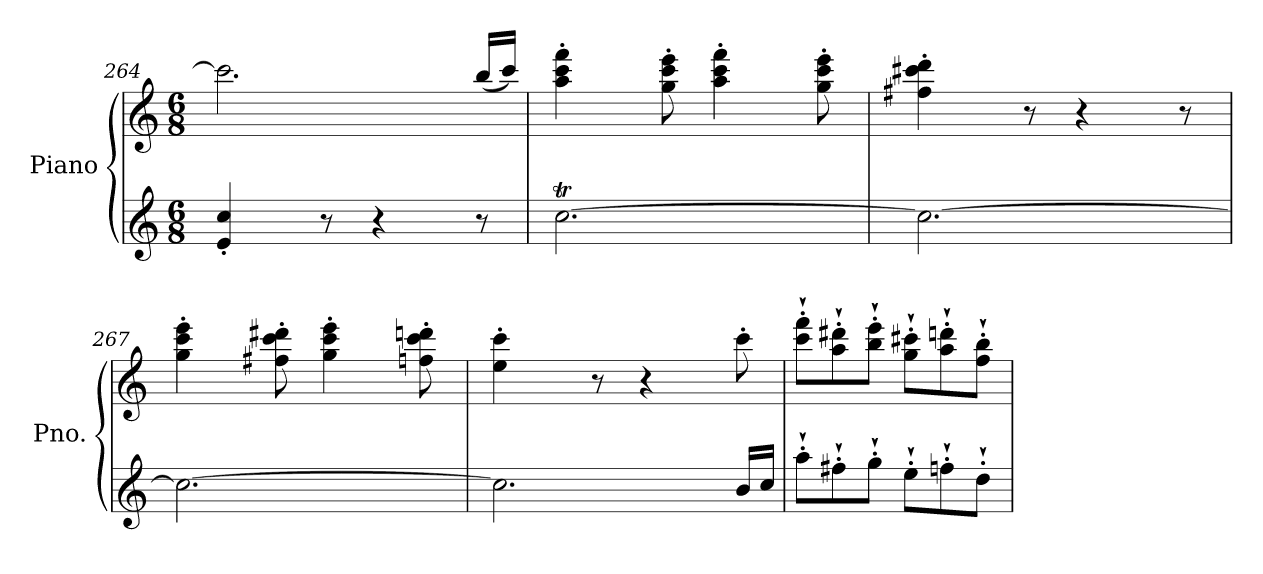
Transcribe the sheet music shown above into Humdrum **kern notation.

**kern	**kern
*part1	*part1
*staff2	*staff1
*I"Piano	*
*I'Pno.	*
!!LO:PB:g=z
*clefG2	*clefG2
*k[]	*k[]
*C:	*C:
*M6/8	*M6/8
=264	=264
*	*^
4e/' 4cc/'	2.ccc\]	16cccyy
.	.	16dddyy
.	.	16cccyy
.	.	16dddyy
8r	.	16cccyy
.	.	16dddyy
4r	.	16cccyy
.	.	16dddyy
.	.	16cccyy
.	.	16dddyy
8r	.	(16bb/LL
.	.	16ccc/JJ)
*	*v	*v
=265	=265
*^	*
[2.ccT\	16ccyy	4aa\' 4ccc\' 4fff\'
.	16ddyy	.
.	16ccyy	.
.	16ddyy	.
.	16ccyy	8gg\' 8ccc\' 8eee\'
.	16ddyy	.
.	16ccyy	4aa\' 4ccc\' 4fff\'
.	16ddyy	.
.	16ccyy	.
.	16ddyy	.
.	16ccyy	8gg\' 8ccc\' 8eee\'
.	16ddyy	.
!!LO:PB:g=z
=266	=266	=266
2.cc\_	16ccyy	4ff#X\' 4ccc#X\' 4ddd\'
.	16ddyy	.
.	16ccyy	.
.	16ddyy	.
.	16ccyy	8r
.	16ddyy	.
.	16ccyy	4r
.	16ddyy	.
.	16ccyy	.
.	16ddyy	.
.	16ccyy	8r
.	16ddyy	.
=267	=267	=267
2.cc\_	16ccyy	4gg\' 4ccc\' 4eee\'
.	16ddyy	.
.	16ccyy	.
.	16ddyy	.
.	16ccyy	8ff#X\' 8ccc\' 8ddd#X\'
.	16ddyy	.
.	16ccyy	4gg\' 4ccc\' 4eee\'
.	16ddyy	.
.	16ccyy	.
.	16ddyy	.
.	16ccyy	8ffn\' 8ccc\' 8dddn\'
.	16ddyy	.
=268	=268	=268
2.cc\]	16ccyy	4ee\' 4ccc\'
.	16ddyy	.
.	16ccyy	.
.	16ddyy	.
.	16ccyy	8r
.	16ddyy	.
.	16ccyy	4r
.	16ddyy	.
.	16ccyy	.
.	16ddyy	.
.	16b/LL	8ccc'\
.	16cc/JJ	.
*v	*v	*
=269	=269
8aa`'\L	8ccc\`' 8fff\`'L
8ff#X`'\	8aa\`' 8ddd#X\`'
8gg`'\J	8bb\`' 8eee\`'J
8ee`'\L	8gg\`' 8ccc#X\`'L
8ffn`'\	8aa\`' 8dddn\`'
8dd`'\J	8ff\`' 8bb\`'J
=	=
*-	*-
